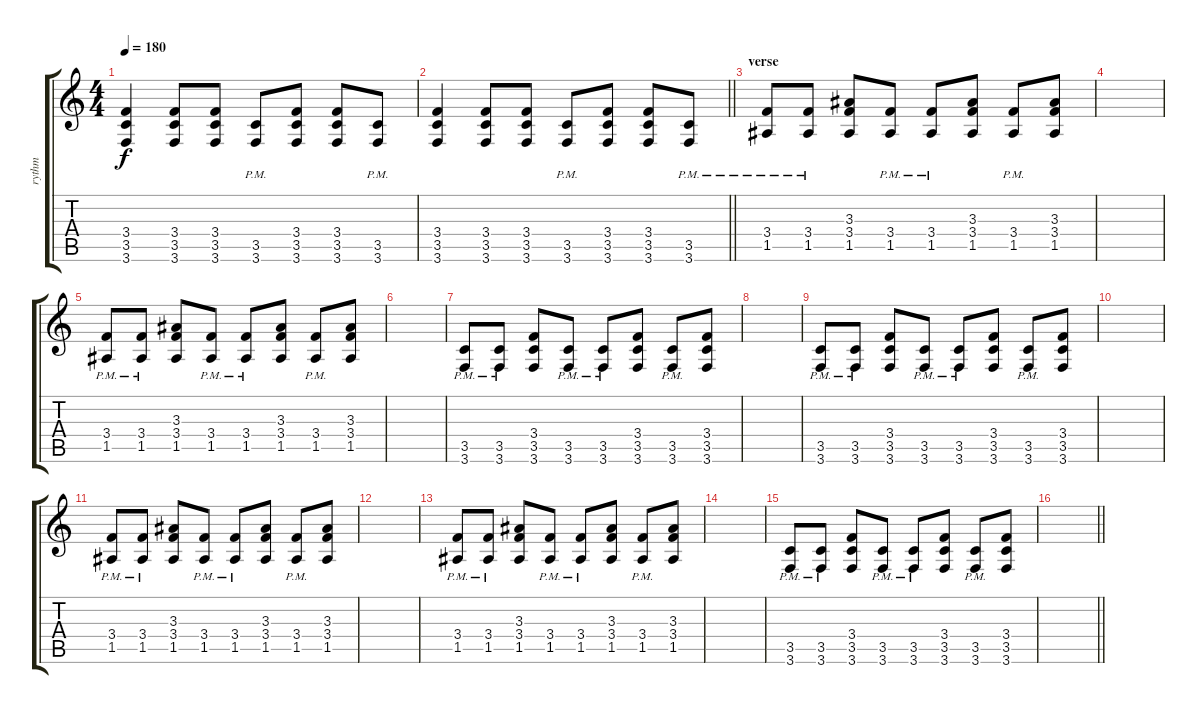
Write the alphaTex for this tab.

\track ("rythm" "rythm") {instrument distortionguitar}
\staff {score tabs}
\tuning (E4 B3 G3 D3 A2 D2) {hide}
\ts (4 4)
\tempo 180
\clef g2
\ks c
(3.4 3.5 3.6).4{dy f} (3.4 3.5 3.6).8 (3.4 3.5 3.6).8 (3.5{pm} 3.6{pm}).8 (3.4 3.5 3.6).8 (3.4 3.5 3.6).8 (3.5{pm} 3.6{pm}).8 |
\barLineRight lightlight
(3.4 3.5 3.6).4 (3.4 3.5 3.6).8 (3.4 3.5 3.6).8 (3.5{pm} 3.6{pm}).8 (3.4 3.5 3.6).8 (3.4 3.5 3.6).8 (3.5{pm} 3.6{pm}).8 |
\section ("" "verse")
(3.4{pm} 1.5{pm}).8 (3.4{pm} 1.5{pm}).8 (3.3 3.4 1.5).8 (3.4{pm} 1.5{pm}).8 (3.4{pm} 1.5{pm}).8 (3.3 3.4 1.5).8 (3.4{pm} 1.5{pm}).8 (3.3 3.4 1.5).8 |
|
(3.4{pm} 1.5{pm}).8 (3.4{pm} 1.5{pm}).8 (3.3 3.4 1.5).8 (3.4{pm} 1.5{pm}).8 (3.4{pm} 1.5{pm}).8 (3.3 3.4 1.5).8 (3.4{pm} 1.5{pm}).8 (3.3 3.4 1.5).8 |
|
(3.5{pm} 3.6{pm}).8 (3.5{pm} 3.6{pm}).8 (3.4 3.5 3.6).8 (3.5{pm} 3.6{pm}).8 (3.5{pm} 3.6{pm}).8 (3.4 3.5 3.6).8 (3.5{pm} 3.6{pm}).8 (3.4 3.5 3.6).8 |
|
(3.5{pm} 3.6{pm}).8 (3.5{pm} 3.6{pm}).8 (3.4 3.5 3.6).8 (3.5{pm} 3.6{pm}).8 (3.5{pm} 3.6{pm}).8 (3.4 3.5 3.6).8 (3.5{pm} 3.6{pm}).8 (3.4 3.5 3.6).8 |
|
(3.4{pm} 1.5{pm}).8 (3.4{pm} 1.5{pm}).8 (3.3 3.4 1.5).8 (3.4{pm} 1.5{pm}).8 (3.4{pm} 1.5{pm}).8 (3.3 3.4 1.5).8 (3.4{pm} 1.5{pm}).8 (3.3 3.4 1.5).8 |
|
(3.4{pm} 1.5{pm}).8 (3.4{pm} 1.5{pm}).8 (3.3 3.4 1.5).8 (3.4{pm} 1.5{pm}).8 (3.4{pm} 1.5{pm}).8 (3.3 3.4 1.5).8 (3.4{pm} 1.5{pm}).8 (3.3 3.4 1.5).8 |
|
(3.5{pm} 3.6{pm}).8 (3.5{pm} 3.6{pm}).8 (3.4 3.5 3.6).8 (3.5{pm} 3.6{pm}).8 (3.5{pm} 3.6{pm}).8 (3.4 3.5 3.6).8 (3.5{pm} 3.6{pm}).8 (3.4 3.5 3.6).8 |
\barLineRight lightlight
